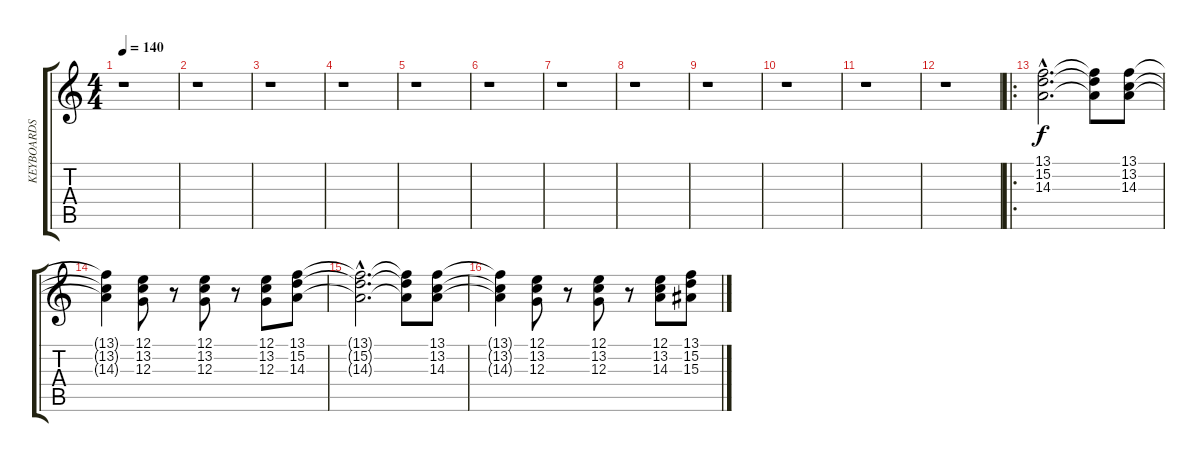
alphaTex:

\track ("KEYBOARDS 1" "KEYBOARDS ") {instrument stringensemble1}
\staff {score tabs}
\tuning (E4 B3 G3 D3 A2 E2) {hide}
\ts (4 4)
\tempo 140
\clef g2
\ks c
r.1{dy f} |
r.1 |
r.1 |
r.1 |
r.1 |
r.1 |
r.1 |
r.1 |
r.1 |
r.1 |
r.1 |
r.1 |
\ro
(13.1{hac} 15.2{hac} 14.3{hac}).2{d} (13.1{t} 15.2{t} 14.3{t}).8 (13.1 13.2 14.3).8 |
(13.1{t} 13.2{t} 14.3{t}).4 (12.1 13.2 12.3).8 r.8 (12.1 13.2 12.3).8 r.8 (12.1 13.2 12.3).8 (13.1 15.2 14.3).8 |
(13.1{hac t} 15.2{hac t} 14.3{hac t}).2{d} (13.1{t} 15.2{t} 14.3{t}).8 (13.1 13.2 14.3).8 |
(13.1{t} 13.2{t} 14.3{t}).4 (12.1 13.2 12.3).8 r.8 (12.1 13.2 12.3).8 r.8 (12.1 13.2 14.3).8 (13.1 15.2 15.3).8
